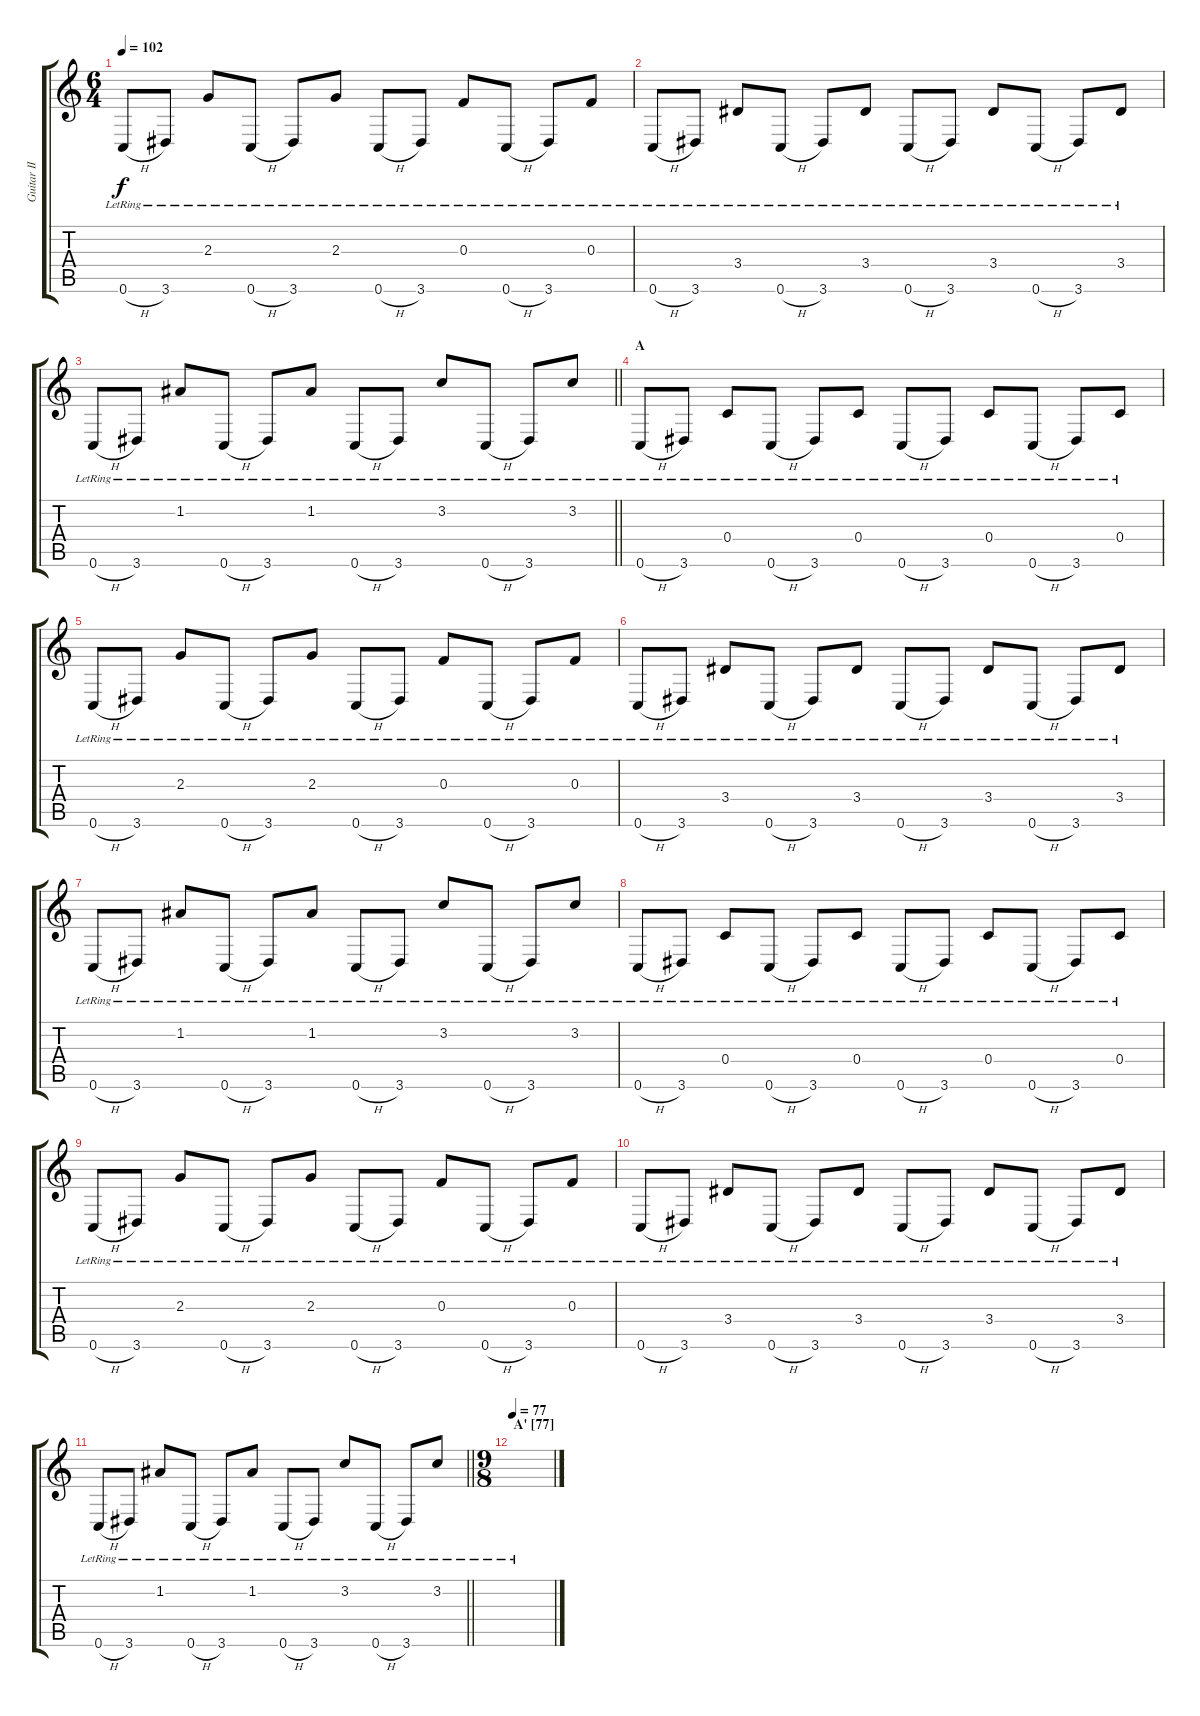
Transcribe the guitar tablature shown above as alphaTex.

\track ("Guitar II" "Guitar II") {instrument acousticguitarnylon}
\staff {score tabs}
\tuning (D4 A3 F3 C3 G2 C2) {hide}
\ts (6 4)
\tempo 102
\clef g2
\ks c
0.6{h lr}.8{dy f} 3.6{lr}.8 2.3{lr}.8 0.6{h lr}.8 3.6{lr}.8 2.3{lr}.8 0.6{h lr}.8 3.6{lr}.8 0.3{lr}.8 0.6{h lr}.8 3.6{lr}.8 0.3{lr}.8 |
0.6{h lr}.8 3.6{lr}.8 3.4{lr}.8 0.6{h lr}.8 3.6{lr}.8 3.4{lr}.8 0.6{h lr}.8 3.6{lr}.8 3.4{lr}.8 0.6{h lr}.8 3.6{lr}.8 3.4{lr}.8 |
\barLineRight lightlight
0.6{h lr}.8 3.6{lr}.8 1.2{lr}.8 0.6{h lr}.8 3.6{lr}.8 1.2{lr}.8 0.6{h lr}.8 3.6{lr}.8 3.2{lr}.8 0.6{h lr}.8 3.6{lr}.8 3.2{lr}.8 |
\section ("" "A")
0.6{h lr}.8 3.6{lr}.8 0.4{lr}.8 0.6{h lr}.8 3.6{lr}.8 0.4{lr}.8 0.6{h lr}.8 3.6{lr}.8 0.4{lr}.8 0.6{h lr}.8 3.6{lr}.8 0.4{lr}.8 |
0.6{h lr}.8 3.6{lr}.8 2.3{lr}.8 0.6{h lr}.8 3.6{lr}.8 2.3{lr}.8 0.6{h lr}.8 3.6{lr}.8 0.3{lr}.8 0.6{h lr}.8 3.6{lr}.8 0.3{lr}.8 |
0.6{h lr}.8 3.6{lr}.8 3.4{lr}.8 0.6{h lr}.8 3.6{lr}.8 3.4{lr}.8 0.6{h lr}.8 3.6{lr}.8 3.4{lr}.8 0.6{h lr}.8 3.6{lr}.8 3.4{lr}.8 |
0.6{h lr}.8 3.6{lr}.8 1.2{lr}.8 0.6{h lr}.8 3.6{lr}.8 1.2{lr}.8 0.6{h lr}.8 3.6{lr}.8 3.2{lr}.8 0.6{h lr}.8 3.6{lr}.8 3.2{lr}.8 |
0.6{h lr}.8 3.6{lr}.8 0.4{lr}.8 0.6{h lr}.8 3.6{lr}.8 0.4{lr}.8 0.6{h lr}.8 3.6{lr}.8 0.4{lr}.8 0.6{h lr}.8 3.6{lr}.8 0.4{lr}.8 |
0.6{h lr}.8 3.6{lr}.8 2.3{lr}.8 0.6{h lr}.8 3.6{lr}.8 2.3{lr}.8 0.6{h lr}.8 3.6{lr}.8 0.3{lr}.8 0.6{h lr}.8 3.6{lr}.8 0.3{lr}.8 |
0.6{h lr}.8 3.6{lr}.8 3.4{lr}.8 0.6{h lr}.8 3.6{lr}.8 3.4{lr}.8 0.6{h lr}.8 3.6{lr}.8 3.4{lr}.8 0.6{h lr}.8 3.6{lr}.8 3.4{lr}.8 |
\barLineRight lightlight
0.6{h lr}.8 3.6{lr}.8 1.2{lr}.8 0.6{h lr}.8 3.6{lr}.8 1.2{lr}.8 0.6{h lr}.8 3.6{lr}.8 3.2{lr}.8 0.6{h lr}.8 3.6{lr}.8 3.2{lr}.8 |
\ts (9 8)
\section ("" "A' [77]")
\tempo 77
